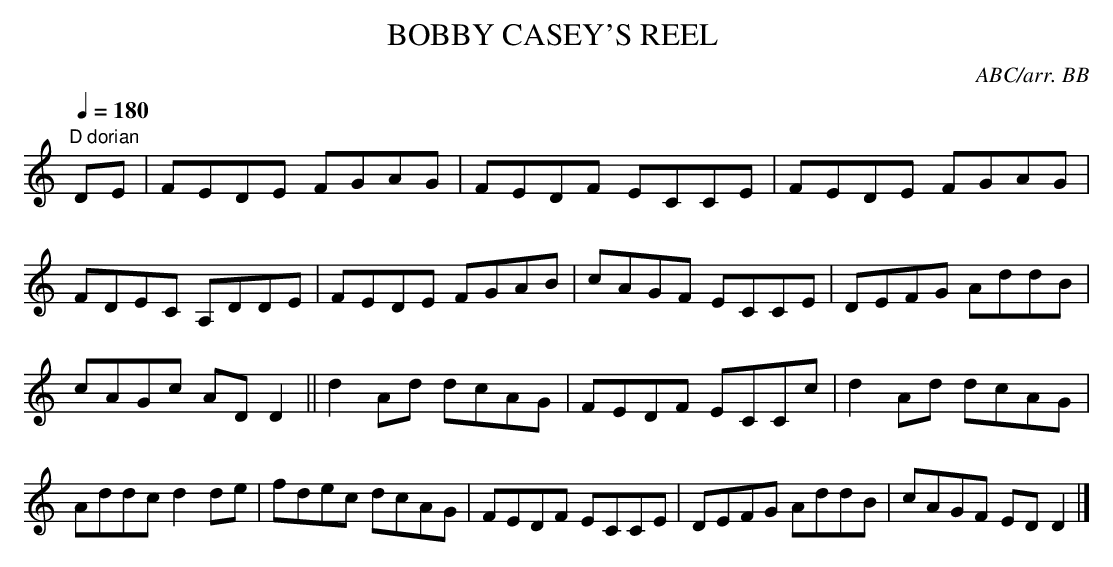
X:1
T:BOBBY CASEY'S REEL \
C:ABC/arr. BB\
Q:1/4=180\
M:4/4\
L:1/8\
K:C\
"D dorian"\
DE|FEDE FGAG|FEDF ECCE|FEDE FGAG|FDEC A,DDE|\
FEDE FGAB|cAGF ECCE|DEFG AddB|cAGc AD D2||\
d2Ad dcAG|FEDF ECCc|d2Ad dcAG|Addc d2 de|\
fdec dcAG|FEDF ECCE|DEFG AddB|cAGF ED D2|]\
\
\
